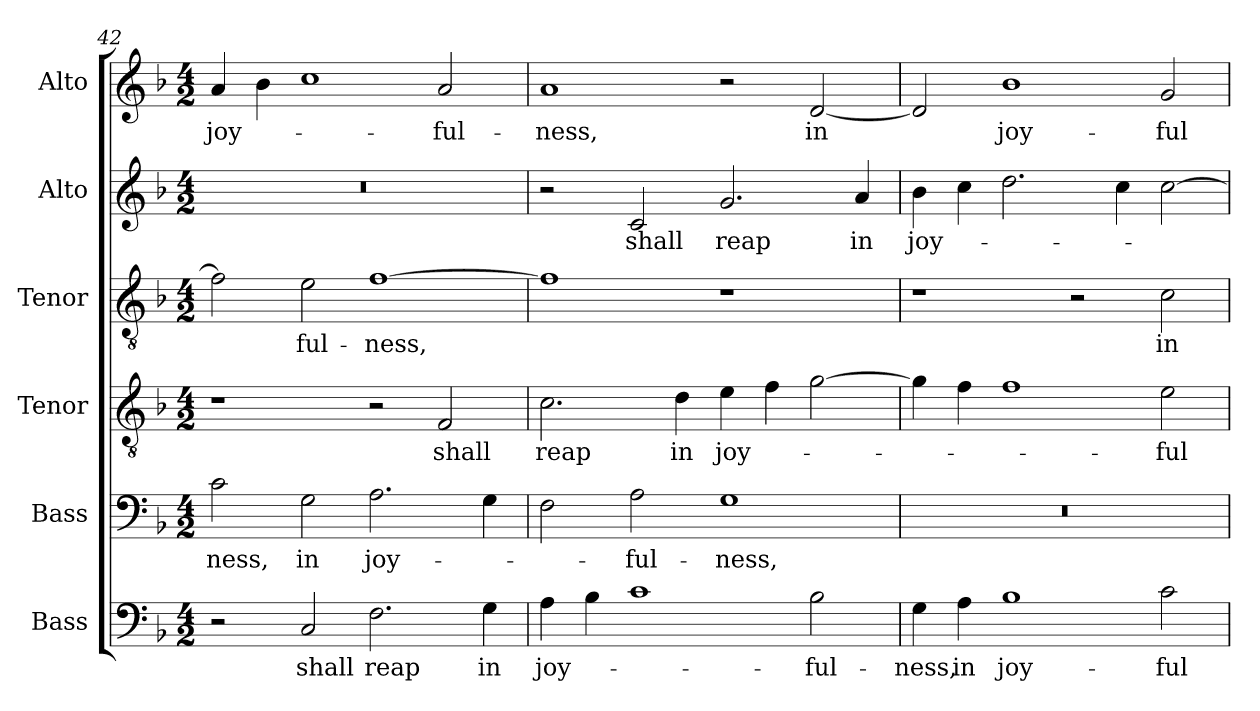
**kern	**text	**kern	**text	**kern	**text	**kern	**text	**kern	**text	**kern	**text
*part6	*part6	*part5	*part5	*part4	*part4	*part3	*part3	*part2	*part2	*part1	*part1
*staff6	*staff6	*staff5	*staff5	*staff4	*staff4	*staff3	*staff3	*staff2	*staff2	*staff1	*staff1
*I"Bass	*	*I"Bass	*	*I"Tenor	*	*I"Tenor	*	*I"Alto	*	*I"Alto	*
*I'B.	*	*I'B.	*	*	*	*	*	*	*	*	*
*clefF4	*	*clefF4	*	*clefGv2	*	*clefGv2	*	*clefG2	*	*clefG2	*
*	*	*	*	*ITrd7c12	*	*ITrd7c12	*	*	*	*	*
*k[b-]	*	*k[b-]	*	*k[b-]	*	*k[b-]	*	*k[b-]	*	*k[b-]	*
*F:	*	*F:	*	*F:	*	*F:	*	*F:	*	*F:	*
*M4/2	*	*M4/2	*	*M4/2	*	*M4/2	*	*M4/2	*	*M4/2	*
=42	=42	=42	=42	=42	=42	=42	=42	=42	=42	=42	=42
!	!	!	!LO:LY:b:color=#000000	!	!	!	!	!LO:N:vis=1	!	!	!
!	!	!	!	!	!	!	!	!	!	!	!LO:LY:b:color=#000000
2r	.	2ci\	-ness,	1r	.	2Fi\]	.	0r	.	4ai/	joy-
.	.	.	.	.	.	.	.	.	.	4b-i\	.
!	!LO:LY:b:color=#000000	!	!	!	!	!	!	!	!	!	!
!	!	!	!LO:LY:b:color=#000000	!	!	!	!	!	!	!	!
!	!	!	!	!	!	!	!LO:LY:b:color=#000000	!	!	!	!
2Ci/	shall	2Gi\	in	.	.	2Ei\	-ful-	.	.	1cci	.
!	!LO:LY:b:color=#000000	!	!	!	!	!	!	!	!	!	!
!	!	!	!LO:LY:b:color=#000000	!	!	!	!	!	!	!	!
!	!	!	!	!	!	!	!LO:LY:b:color=#000000	!	!	!	!
2.Fi\	reap	2.Ai\	joy-	2r	.	[1Fi	-ness,	.	.	.	.
!	!	!	!	!	!LO:LY:b:color=#000000	!	!	!	!	!	!
!	!	!	!	!	!	!	!	!	!	!	!LO:LY:b:color=#000000
.	.	.	.	2FFi/	shall	.	.	.	.	2ai/	-ful-
!	!LO:LY:b:color=#000000	!	!	!	!	!	!	!	!	!	!
4Gi\	in	4Gi\	.	.	.	.	.	.	.	.	.
=43	=43	=43	=43	=43	=43	=43	=43	=43	=43	=43	=43
!	!LO:LY:b:color=#000000	!	!	!	!	!	!	!	!	!	!
!	!	!	!	!	!LO:LY:b:color=#000000	!	!	!	!	!	!
!	!	!	!	!	!	!	!	!	!	!	!LO:LY:b:color=#000000
4Ai\	joy-	2Fi\	.	2.Ci\	reap	1Fi]	.	2r	.	1ai	-ness,
4B-i\	.	.	.	.	.	.	.	.	.	.	.
!	!	!	!LO:LY:b:color=#000000	!	!	!	!	!	!	!	!
!	!	!	!	!	!	!	!	!	!LO:LY:b:color=#000000	!	!
1ci	.	2Ai\	-ful-	.	.	.	.	2ci/	shall	.	.
!	!	!	!	!	!LO:LY:b:color=#000000	!	!	!	!	!	!
.	.	.	.	4Di\	in	.	.	.	.	.	.
!	!	!	!LO:LY:b:color=#000000	!	!	!	!	!	!	!	!
!	!	!	!	!	!LO:LY:b:color=#000000	!	!	!	!	!	!
!	!	!	!	!	!	!	!	!	!LO:LY:b:color=#000000	!	!
.	.	1Gi	-ness,	4Ei\	joy-	1r	.	2.gi/	reap	2r	.
.	.	.	.	4Fi\	.	.	.	.	.	.	.
!	!LO:LY:b:color=#000000	!	!	!	!	!	!	!	!	!	!
!	!	!	!	!	!	!	!	!	!	!	!LO:LY:b:color=#000000
2B-i\	-ful-	.	.	[2Gi\	.	.	.	.	.	[2di/	in
!	!	!	!	!	!	!	!	!	!LO:LY:b:color=#000000	!	!
.	.	.	.	.	.	.	.	4ai/	in	.	.
=44	=44	=44	=44	=44	=44	=44	=44	=44	=44	=44	=44
!	!LO:LY:b:color=#000000	!LO:N:vis=1	!	!	!	!	!	!	!	!	!
!	!	!	!	!	!	!	!	!	!LO:LY:b:color=#000000	!	!
4Gi\	-ness,	0r	.	4Gi\]	.	1r	.	4b-i\	joy-	2di/]	.
!	!LO:LY:b:color=#000000	!	!	!	!	!	!	!	!	!	!
4Ai\	in	.	.	4Fi\	.	.	.	4cci\	.	.	.
!	!LO:LY:b:color=#000000	!	!	!	!	!	!	!	!	!	!
!	!	!	!	!	!	!	!	!	!	!	!LO:LY:b:color=#000000
1B-i	joy-	.	.	1Fi	.	.	.	2.ddi\	.	1b-i	joy-
.	.	.	.	.	.	2r	.	.	.	.	.
.	.	.	.	.	.	.	.	4cci\	.	.	.
!	!LO:LY:b:color=#000000	!	!	!	!	!	!	!	!	!	!
!	!	!	!	!	!LO:LY:b:color=#000000	!	!	!	!	!	!
!	!	!	!	!	!	!	!LO:LY:b:color=#000000	!	!	!	!
!	!	!	!	!	!	!	!	!	!	!	!LO:LY:b:color=#000000
2ci\	-ful-	.	.	2Ei\	-ful-	2Ci\	in	[2cci\	.	2gi/	-ful-
=	=	=	=	=	=	=	=	=	=	=	=
*-	*-	*-	*-	*-	*-	*-	*-	*-	*-	*-	*-
